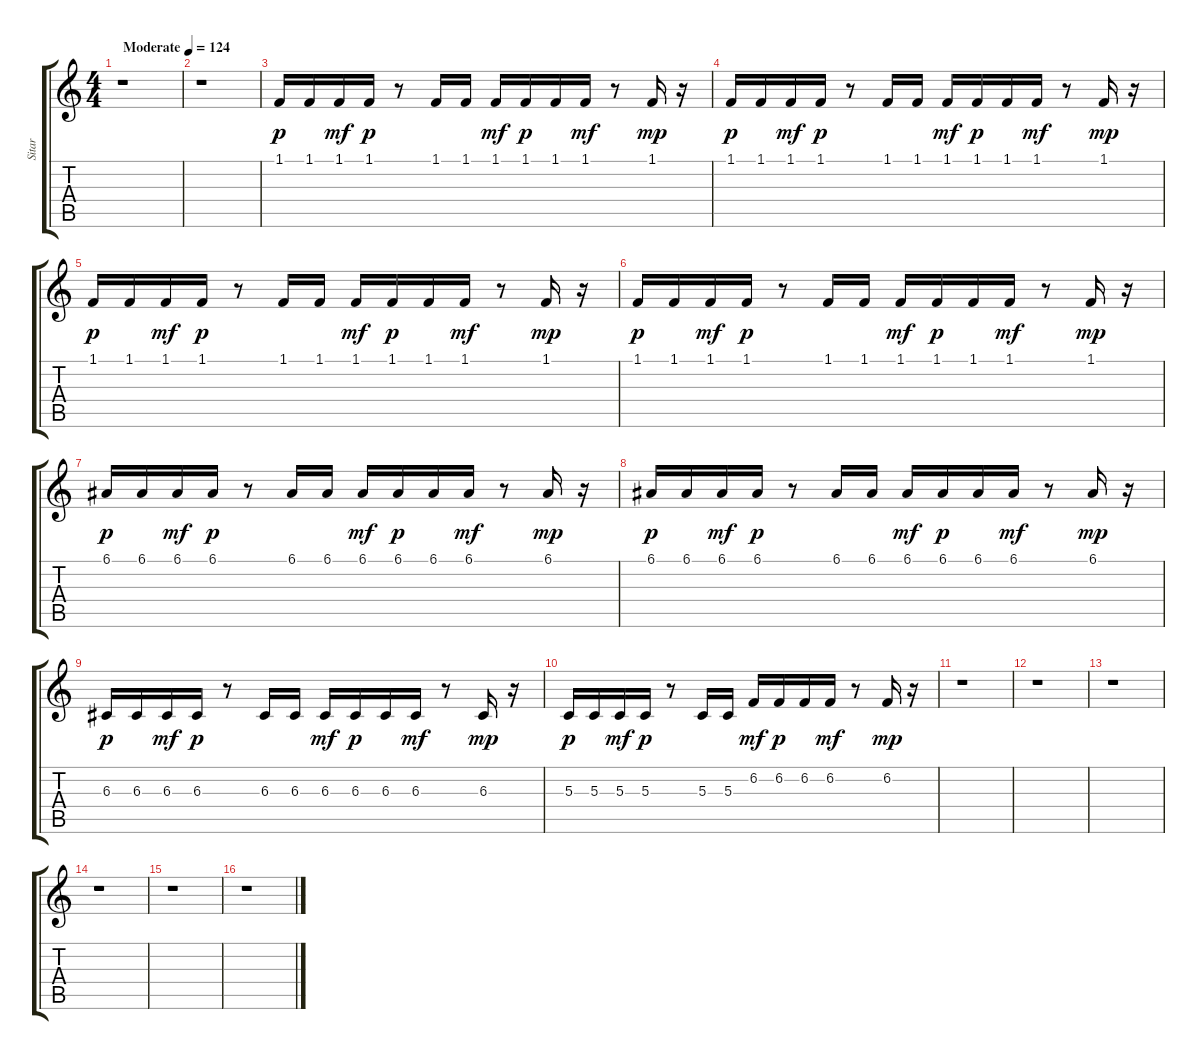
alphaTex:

\track ("Sitar" "Sitar") {instrument sitar}
\staff {score tabs}
\tuning (E4 B3 G3 D3 A2 E2) {hide}
\ts (4 4)
\tempo (124 "Moderate")
\clef g2
\ks c
r.1{dy p instrument sitar} |
r.1 |
1.1.16 1.1.16 1.1.16{dy mf} 1.1.16{dy p} r.8 1.1.16 1.1.16 1.1.16{dy mf} 1.1.16{dy p} 1.1.16 1.1.16{dy mf} r.8 1.1.16{dy mp} r.16 |
1.1.16{dy p} 1.1.16 1.1.16{dy mf} 1.1.16{dy p} r.8 1.1.16 1.1.16 1.1.16{dy mf} 1.1.16{dy p} 1.1.16 1.1.16{dy mf} r.8 1.1.16{dy mp} r.16 |
1.1.16{dy p} 1.1.16 1.1.16{dy mf} 1.1.16{dy p} r.8 1.1.16 1.1.16 1.1.16{dy mf} 1.1.16{dy p} 1.1.16 1.1.16{dy mf} r.8 1.1.16{dy mp} r.16 |
1.1.16{dy p} 1.1.16 1.1.16{dy mf} 1.1.16{dy p} r.8 1.1.16 1.1.16 1.1.16{dy mf} 1.1.16{dy p} 1.1.16 1.1.16{dy mf} r.8 1.1.16{dy mp} r.16 |
6.1.16{dy p} 6.1.16 6.1.16{dy mf} 6.1.16{dy p} r.8 6.1.16 6.1.16 6.1.16{dy mf} 6.1.16{dy p} 6.1.16 6.1.16{dy mf} r.8 6.1.16{dy mp} r.16 |
6.1.16{dy p} 6.1.16 6.1.16{dy mf} 6.1.16{dy p} r.8 6.1.16 6.1.16 6.1.16{dy mf} 6.1.16{dy p} 6.1.16 6.1.16{dy mf} r.8 6.1.16{dy mp} r.16 |
6.3.16{dy p} 6.3.16 6.3.16{dy mf} 6.3.16{dy p} r.8 6.3.16 6.3.16 6.3.16{dy mf} 6.3.16{dy p} 6.3.16 6.3.16{dy mf} r.8 6.3.16{dy mp} r.16 |
5.3.16{dy p} 5.3.16 5.3.16{dy mf} 5.3.16{dy p} r.8 5.3.16 5.3.16 6.2.16{dy mf} 6.2.16{dy p} 6.2.16 6.2.16{dy mf} r.8 6.2.16{dy mp} r.16 |
r.1 |
r.1 |
r.1 |
r.1 |
r.1 |
r.1
